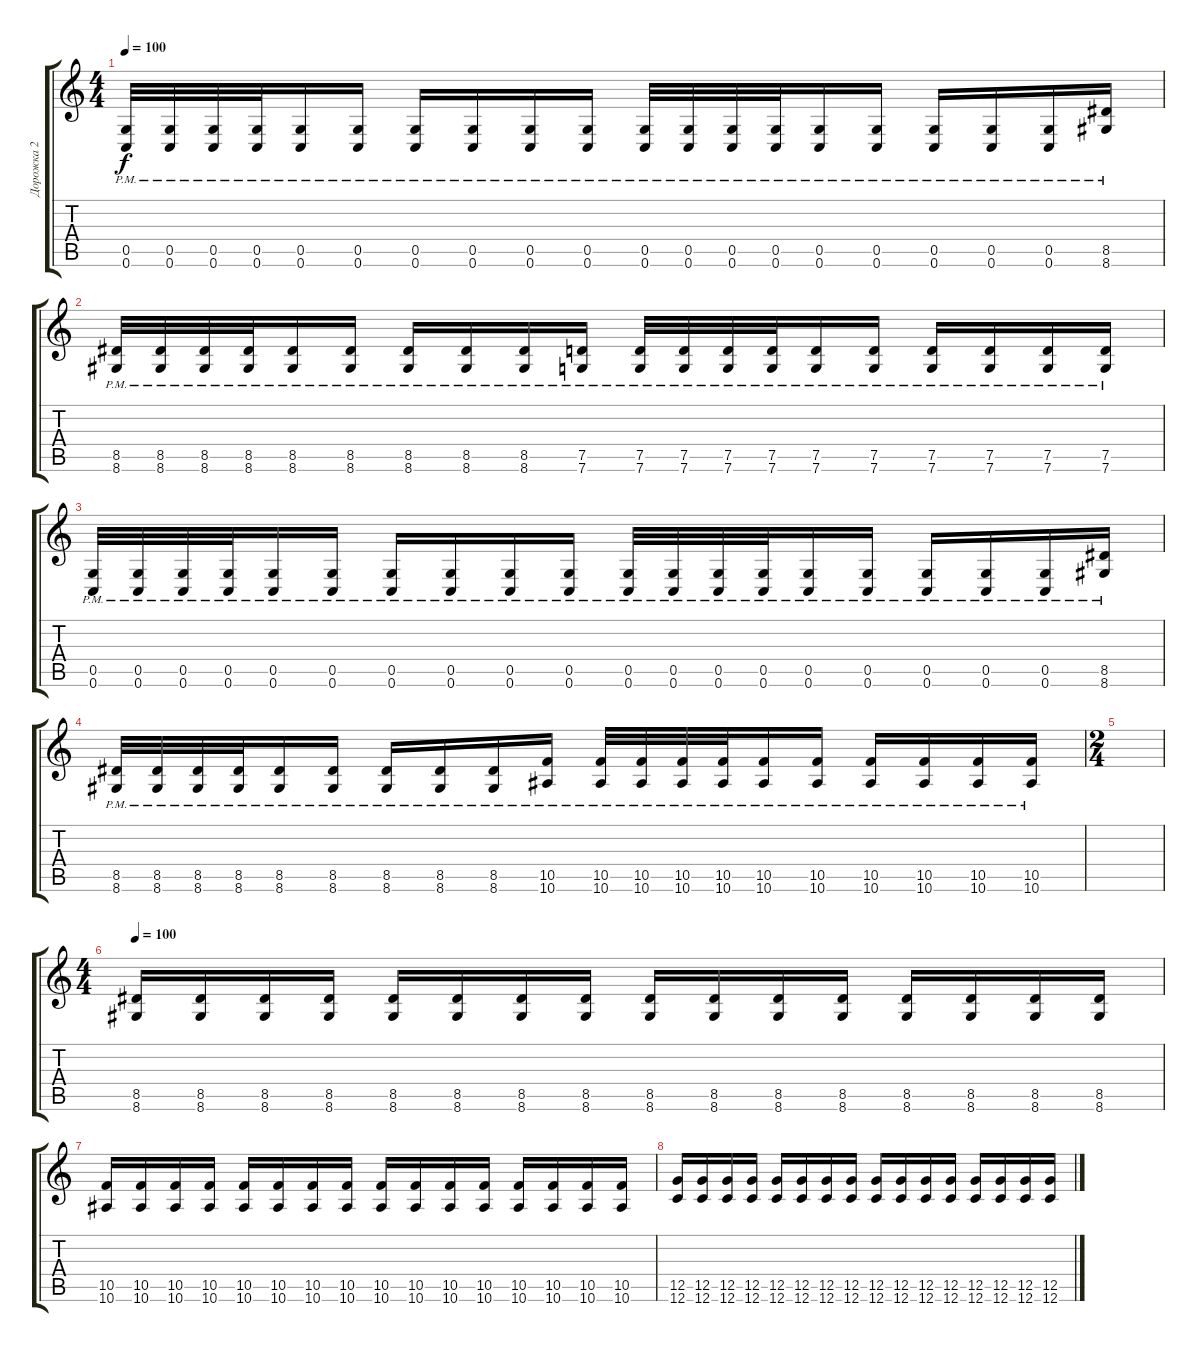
\track ("Дорожка 2" "Дорожка 2") {instrument distortionguitar}
\staff {score tabs}
\tuning (D4 A3 F3 C3 G2 C2) {hide}
\ts (4 4)
\tempo 100
\clef g2
\ks c
(0.5{pm} 0.6{pm}).32{dy f} (0.5{pm} 0.6{pm}).32 (0.5{pm} 0.6{pm}).32 (0.5{pm} 0.6{pm}).32 (0.5{pm} 0.6{pm}).16 (0.5{pm} 0.6{pm}).16 (0.5{pm} 0.6{pm}).16 (0.5{pm} 0.6{pm}).16 (0.5{pm} 0.6{pm}).16 (0.5{pm} 0.6{pm}).16 (0.5{pm} 0.6{pm}).32 (0.5{pm} 0.6{pm}).32 (0.5{pm} 0.6{pm}).32 (0.5{pm} 0.6{pm}).32 (0.5{pm} 0.6{pm}).16 (0.5{pm} 0.6{pm}).16 (0.5{pm} 0.6{pm}).16 (0.5{pm} 0.6{pm}).16 (0.5{pm} 0.6{pm}).16 (8.5{pm} 8.6{pm}).16 |
(8.5{pm} 8.6{pm}).32 (8.5{pm} 8.6{pm}).32 (8.5{pm} 8.6{pm}).32 (8.5{pm} 8.6{pm}).32 (8.5{pm} 8.6{pm}).16 (8.5{pm} 8.6{pm}).16 (8.5{pm} 8.6{pm}).16 (8.5{pm} 8.6{pm}).16 (8.5{pm} 8.6{pm}).16 (7.5{pm} 7.6{pm}).16 (7.5{pm} 7.6{pm}).32 (7.5{pm} 7.6{pm}).32 (7.5{pm} 7.6{pm}).32 (7.5{pm} 7.6{pm}).32 (7.5{pm} 7.6{pm}).16 (7.5{pm} 7.6{pm}).16 (7.5{pm} 7.6{pm}).16 (7.5{pm} 7.6{pm}).16 (7.5{pm} 7.6{pm}).16 (7.5{pm} 7.6{pm}).16 |
(0.5{pm} 0.6{pm}).32 (0.5{pm} 0.6{pm}).32 (0.5{pm} 0.6{pm}).32 (0.5{pm} 0.6{pm}).32 (0.5{pm} 0.6{pm}).16 (0.5{pm} 0.6{pm}).16 (0.5{pm} 0.6{pm}).16 (0.5{pm} 0.6{pm}).16 (0.5{pm} 0.6{pm}).16 (0.5{pm} 0.6{pm}).16 (0.5{pm} 0.6{pm}).32 (0.5{pm} 0.6{pm}).32 (0.5{pm} 0.6{pm}).32 (0.5{pm} 0.6{pm}).32 (0.5{pm} 0.6{pm}).16 (0.5{pm} 0.6{pm}).16 (0.5{pm} 0.6{pm}).16 (0.5{pm} 0.6{pm}).16 (0.5{pm} 0.6{pm}).16 (8.5{pm} 8.6{pm}).16 |
(8.5{pm} 8.6{pm}).32 (8.5{pm} 8.6{pm}).32 (8.5{pm} 8.6{pm}).32 (8.5{pm} 8.6{pm}).32 (8.5{pm} 8.6).16 (8.5{pm} 8.6).16 (8.5{pm} 8.6{pm}).16 (8.5{pm} 8.6{pm}).16 (8.5{pm} 8.6{pm}).16 (10.5{pm} 10.6{pm}).16 (10.5{pm} 10.6{pm}).32 (10.5{pm} 10.6{pm}).32 (10.5{pm} 10.6{pm}).32 (10.5{pm} 10.6{pm}).32 (10.5{pm} 10.6{pm}).16 (10.5{pm} 10.6{pm}).16 (10.5{pm} 10.6{pm}).16 (10.5{pm} 10.6{pm}).16 (10.5{pm} 10.6{pm}).16 (10.5{pm} 10.6{pm}).16 |
\ts (2 4)
|
\ts (4 4)
\tempo 100
(8.5 8.6).16 (8.5 8.6).16 (8.5 8.6).16 (8.5 8.6).16 (8.5 8.6).16 (8.5 8.6).16 (8.5 8.6).16 (8.5 8.6).16 (8.5 8.6).16 (8.5 8.6).16 (8.5 8.6).16 (8.5 8.6).16 (8.5 8.6).16 (8.5 8.6).16 (8.5 8.6).16 (8.5 8.6).16 |
(10.5 10.6).16 (10.5 10.6).16 (10.5 10.6).16 (10.5 10.6).16 (10.5 10.6).16 (10.5 10.6).16 (10.5 10.6).16 (10.5 10.6).16 (10.5 10.6).16 (10.5 10.6).16 (10.5 10.6).16 (10.5 10.6).16 (10.5 10.6).16 (10.5 10.6).16 (10.5 10.6).16 (10.5 10.6).16 |
(12.5 12.6).16 (12.5 12.6).16 (12.5 12.6).16 (12.5 12.6).16 (12.5 12.6).16 (12.5 12.6).16 (12.5 12.6).16 (12.5 12.6).16 (12.5 12.6).16 (12.5 12.6).16 (12.5 12.6).16 (12.5 12.6).16 (12.5 12.6).16 (12.5 12.6).16 (12.5 12.6).16 (12.5 12.6).16
